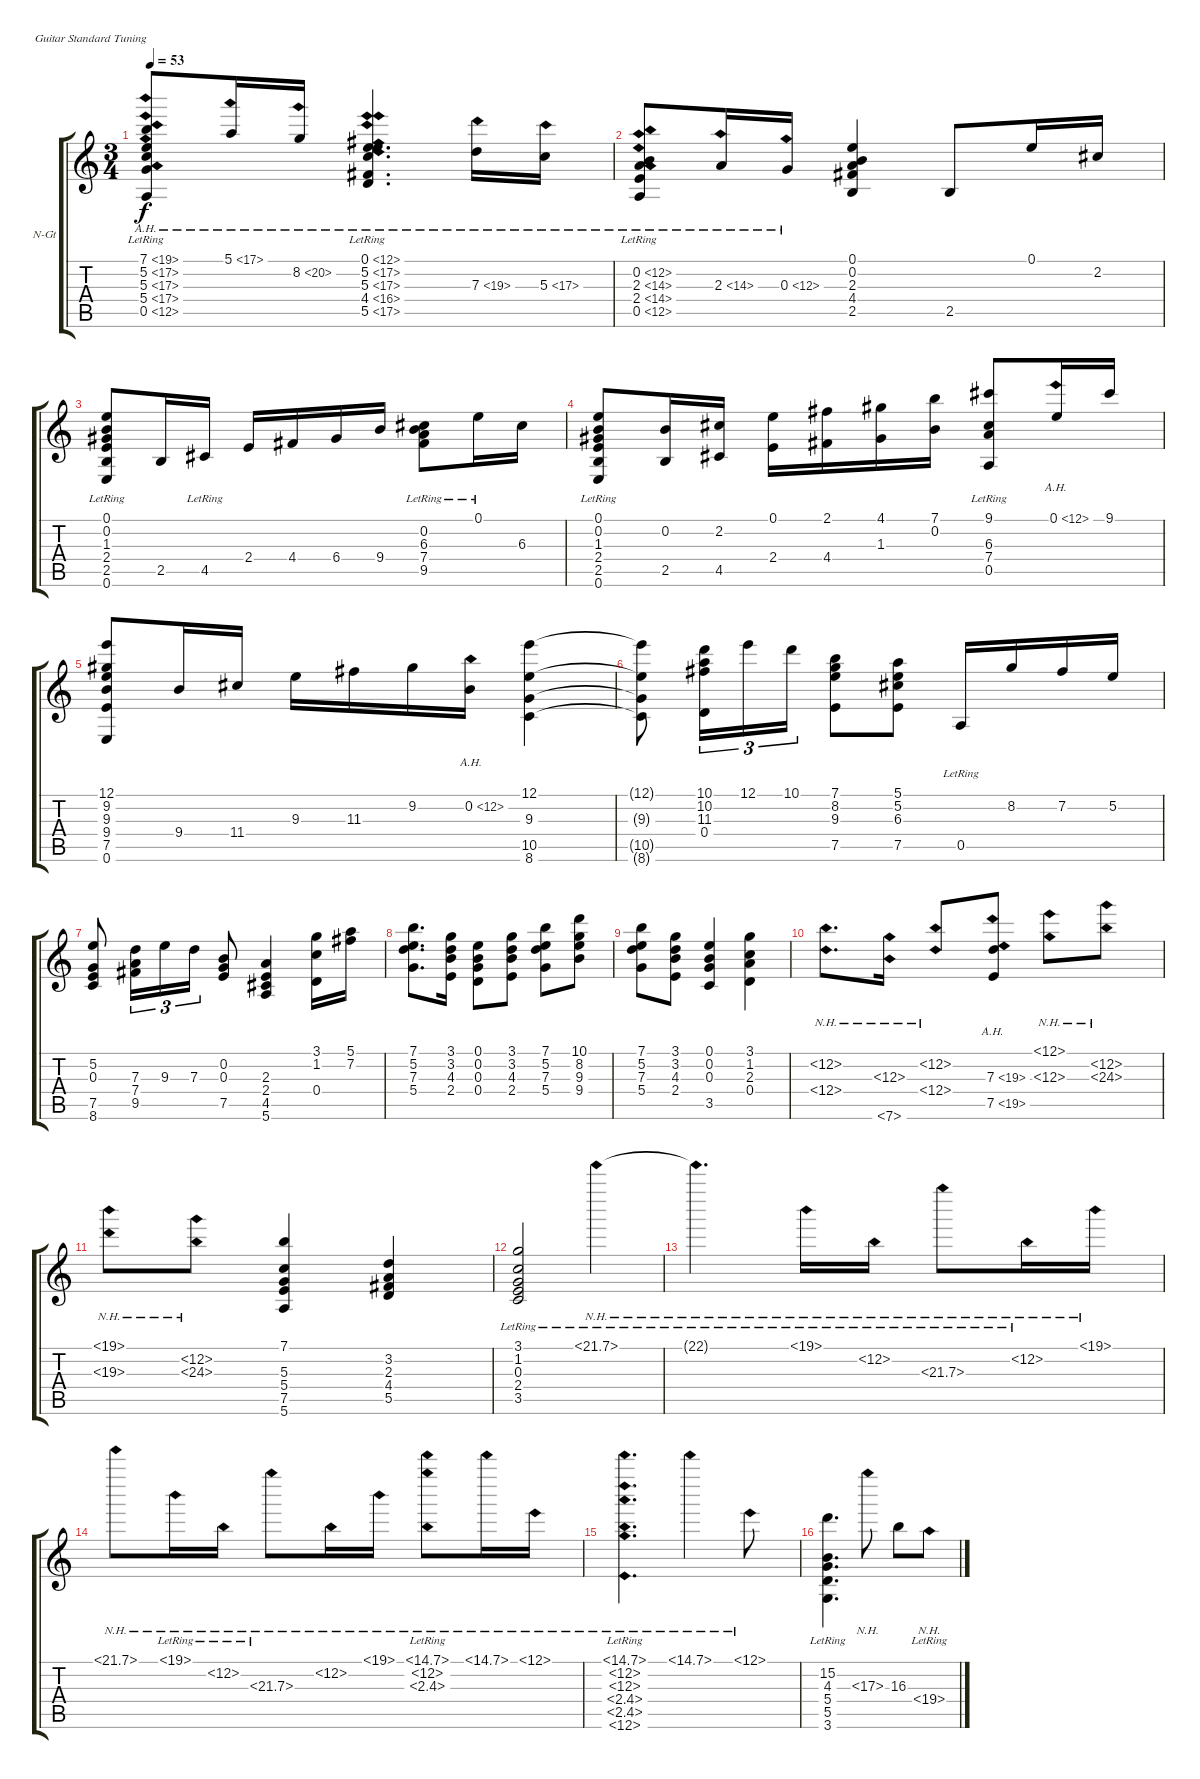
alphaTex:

\bracketExtendMode groupsimilarinstruments
\firstSystemTrackNameOrientation horizontal
\otherSystemsTrackNameOrientation horizontal
\track ("Track 1" "N-Gt") {instrument acousticguitarnylon}
\staff {score tabs}
\tuning (E4 B3 G3 D3 A2 E2)
\ts (3 4)
\tempo 53
\clef g2
\ks c
(7.1{ah 12} 5.2{ah 12} 5.3{ah 12 lr} 5.4{ah 12 lr} 0.5{ah 12 lr}).8{dy f} 5.1{ah 12}.16 8.2{ah 12}.16 (0.1{ah 12} 5.2{ah 12} 5.3{ah 12 lr} 4.4{ah 12 lr} 5.5{ah 12 lr}).4{d} 7.3{ah 12}.16 5.3{ah 12}.16 |
(0.2{ah 12 lr} 2.3{ah 12} 2.4{ah 12 lr} 0.5{ah 12 lr}).8 2.3{ah 12}.16 0.3{ah 12}.16 (0.1 0.2 2.3 4.4 2.5).4 2.5.8 0.1.16 2.2.16 |
(0.1{lr} 0.2{lr} 1.3{lr} 2.4{lr} 2.5 0.6).8 2.5.16 4.5{lr}.16 2.4.16 4.4.16 6.4.16 9.4.16 (0.2{lr} 6.3 7.4{lr} 9.5{lr}).8 0.1{lr}.16 6.3.16 |
(0.1{lr} 0.2 1.3 2.4 2.5 0.6{lr}).8 (0.2 2.5).16 (2.2 4.5).16 (0.1 2.4).16 (2.1 4.4).16 (4.1 1.3).16 (7.1 0.2).16 (9.1 6.3{lr} 7.4{lr} 0.5{lr}).8 0.1{ah 12}.16 9.1.16 |
(12.1 9.2 9.3 9.4 7.5 0.6).8 9.4.16 11.4.16 9.3.16 11.3.16 9.2.16 0.2{ah 12}.16 (12.1 9.3 10.5 8.6).4 |
(12.1{t} 9.3{t} 10.5{t} 8.6{t}).8 (10.1 10.2 11.3 0.4).16{tu (3 2)} 12.1.16{tu (3 2)} 10.1.16{tu (3 2)} (7.1 8.2 9.3 7.5).8 (5.1 5.2 6.3 7.5).8 0.5{lr}.16 8.2.16 7.2.16 5.2.16 |
(5.2 0.3 7.5 8.6).8 (7.3 7.4 9.5).16{tu (3 2)} 9.3.16{tu (3 2)} 7.3.16{tu (3 2)} (0.2 0.3 7.5).8 (2.3 2.4 4.5 5.6).4 (3.1 1.2 0.4).16 (5.1 7.2).16 |
(7.1 5.2 7.3 5.4).8{d} (3.1 3.2 4.3 2.4).16 (0.1 0.2 0.3 0.4).8 (3.1 3.2 4.3 2.4).8 (7.1 5.2 7.3 5.4).8 (10.1 8.2 9.3 9.4).8 |
(7.1 5.2 7.3 5.4).8 (3.1 3.2 4.3 2.4).8 (0.1 0.2 0.3 3.5).4 (3.1 1.2 2.3 0.4).4 |
(12.2{nh} 12.4{nh}).8{d} (12.3{nh} 7.6{nh}).16 (12.2{nh} 12.4{nh}).8 (7.3{ah 12} 7.5{ah 12}).8 (12.1{nh} 12.3{nh}).8 (12.2{nh} 24.3{nh}).8 |
(19.1{nh} 19.3{nh}).8 (12.2{nh} 24.3{nh}).8 (7.1 5.3 5.4 7.5 5.6).4 (3.2 2.3 4.4 5.5).4 |
(3.1 1.2{lr} 0.3{lr} 2.4{lr} 3.5{lr}).2 22.1{nh lr}.4 |
22.1{nh lr t}.4{d} 19.1{nh lr}.16 20.2{nh lr}.16 21.3{nh lr}.8 20.2{nh lr}.16 19.1{nh}.16 |
22.1{nh}.8 19.1{nh lr}.16 20.2{nh lr}.16 21.3{nh lr}.8 20.2{nh}.16 19.1{nh}.16 (15.1{nh} 1.2{nh lr} 2.3{nh lr}).8 15.1{nh}.16 12.1{nh}.16 |
(15.1{nh} 0.2{nh lr} 0.3{nh lr} 2.4{nh lr} 2.5{nh lr} 0.6{nh lr}).4{d} 14.1{nh}.4 12.1{nh}.8 |
(15.2{lr} 4.3{lr} 5.4{lr} 5.5{lr} 3.6{lr}).4{d} 17.3{nh}.8 16.3.8 19.4{nh lr}.8
